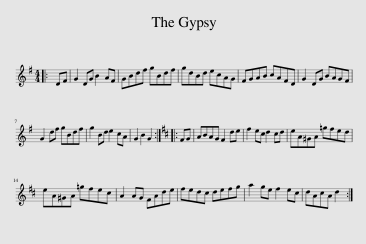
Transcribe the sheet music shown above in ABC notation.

X:1
L:1/8
M:4/4
I:linebreak $
K:G
V:1 treble
V:1
|: DF | G2 DG B2 AF | GBdf gBdf | gdBd ecAG | FGAB cAFD | %5
 G2 DG BAGF |$ G2 df gBdf | g2 Bd e2 cA | G2 B2 G2 ::[K:D] FG | %10
 ABAG F2 de | f2 ec d2 cd | eA^GA =gfed |$ eA^GA =gfec | A2 AG FAde | %15
 fedc defg | a2 ge f2 ec | dAcA d2 :| %18
